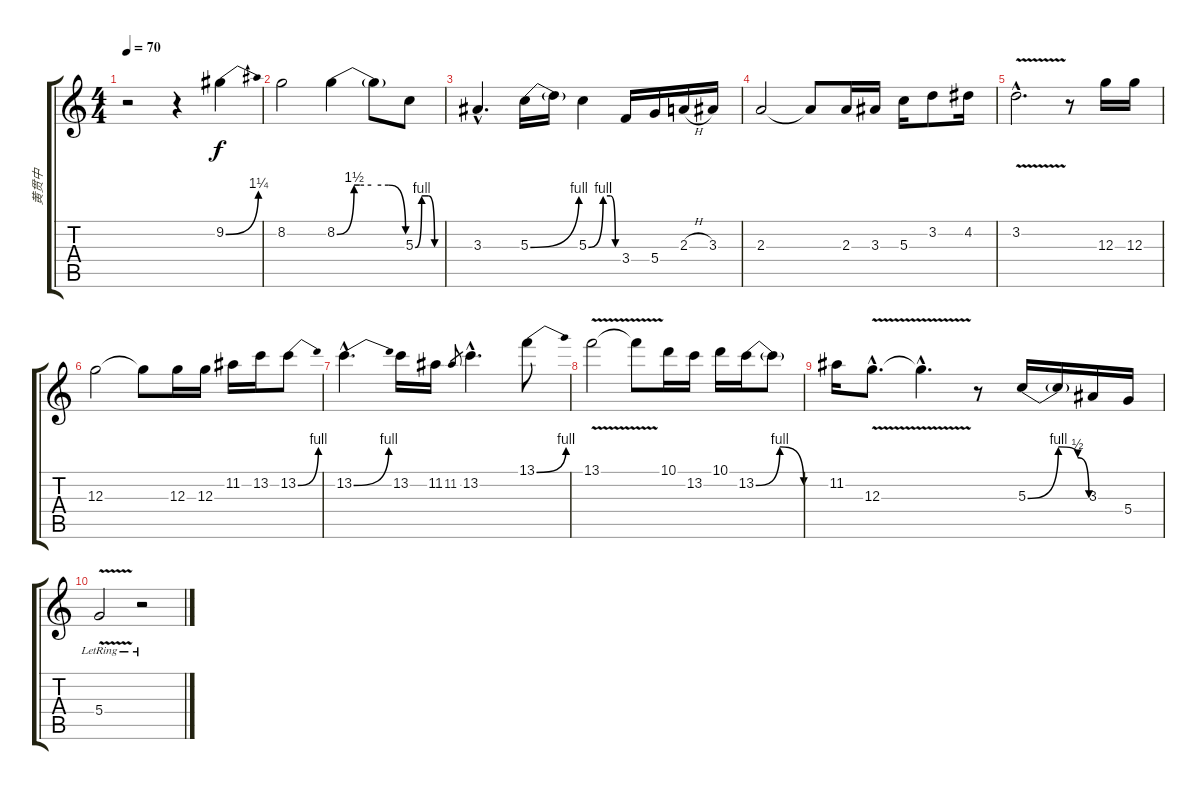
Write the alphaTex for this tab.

\track ("黄贯中" "黄贯中") {instrument distortionguitar}
\staff {score tabs}
\tuning (E4 B3 G3 D3 A2 E2) {hide}
\ts (4 4)
\tempo 70
\clef g2
\ks c
r.2{dy f instrument distortionguitar} r.4 9.2{be (bend 0 0 60 5)}.4 |
8.2.2 8.2{be (custom 0 0 15 6 20 6 30 6 45 6 60 0)}.4 8.2{t}.8 5.3{be (custom 0 0 15 4 30 4 45 0 60 0)}.8 |
3.3{hac}.4{d} 5.3{be (bend 0 0 60 4)}.16 5.3{t}.16 5.3{be (custom 0 0 30 4 45 4 55 0 60 0)}.4 3.4.16 5.4.16 2.3{h}.16 3.3.16 |
2.3.2 2.3{t}.8 2.3.16 3.3.16 5.3.16 3.2.8 4.2.16 |
3.2{v hac}.2{d} r.8 12.3.16 12.3.16 |
12.3.2 12.3{t}.8 12.3.16 12.3.16 11.2.16 13.2.16 13.2{be (bend 0 0 60 4)}.8 |
13.2{be (bend 0 0 60 4) hac}.4{d} 13.2.16 11.2.16 11.2.8{gr} 13.2{hac}.4{d} 13.1{be (bend 0 0 60 4)}.8 |
13.1{v}.2 13.1{t}.8 10.1.16 13.2.16 10.1.16 13.2{be (bendrelease 0 0 30 4 30 4 60 0)}.16 13.2{t}.8 |
11.2.16 12.3{v hac}.8{d} 12.3{hac t}.4{d} r.8 5.3{be (custom 0 0 30 4 49 2 60 0)}.16 5.3{t}.16 3.3.16 5.4.16 |
5.4{v lr}.2 r.2
